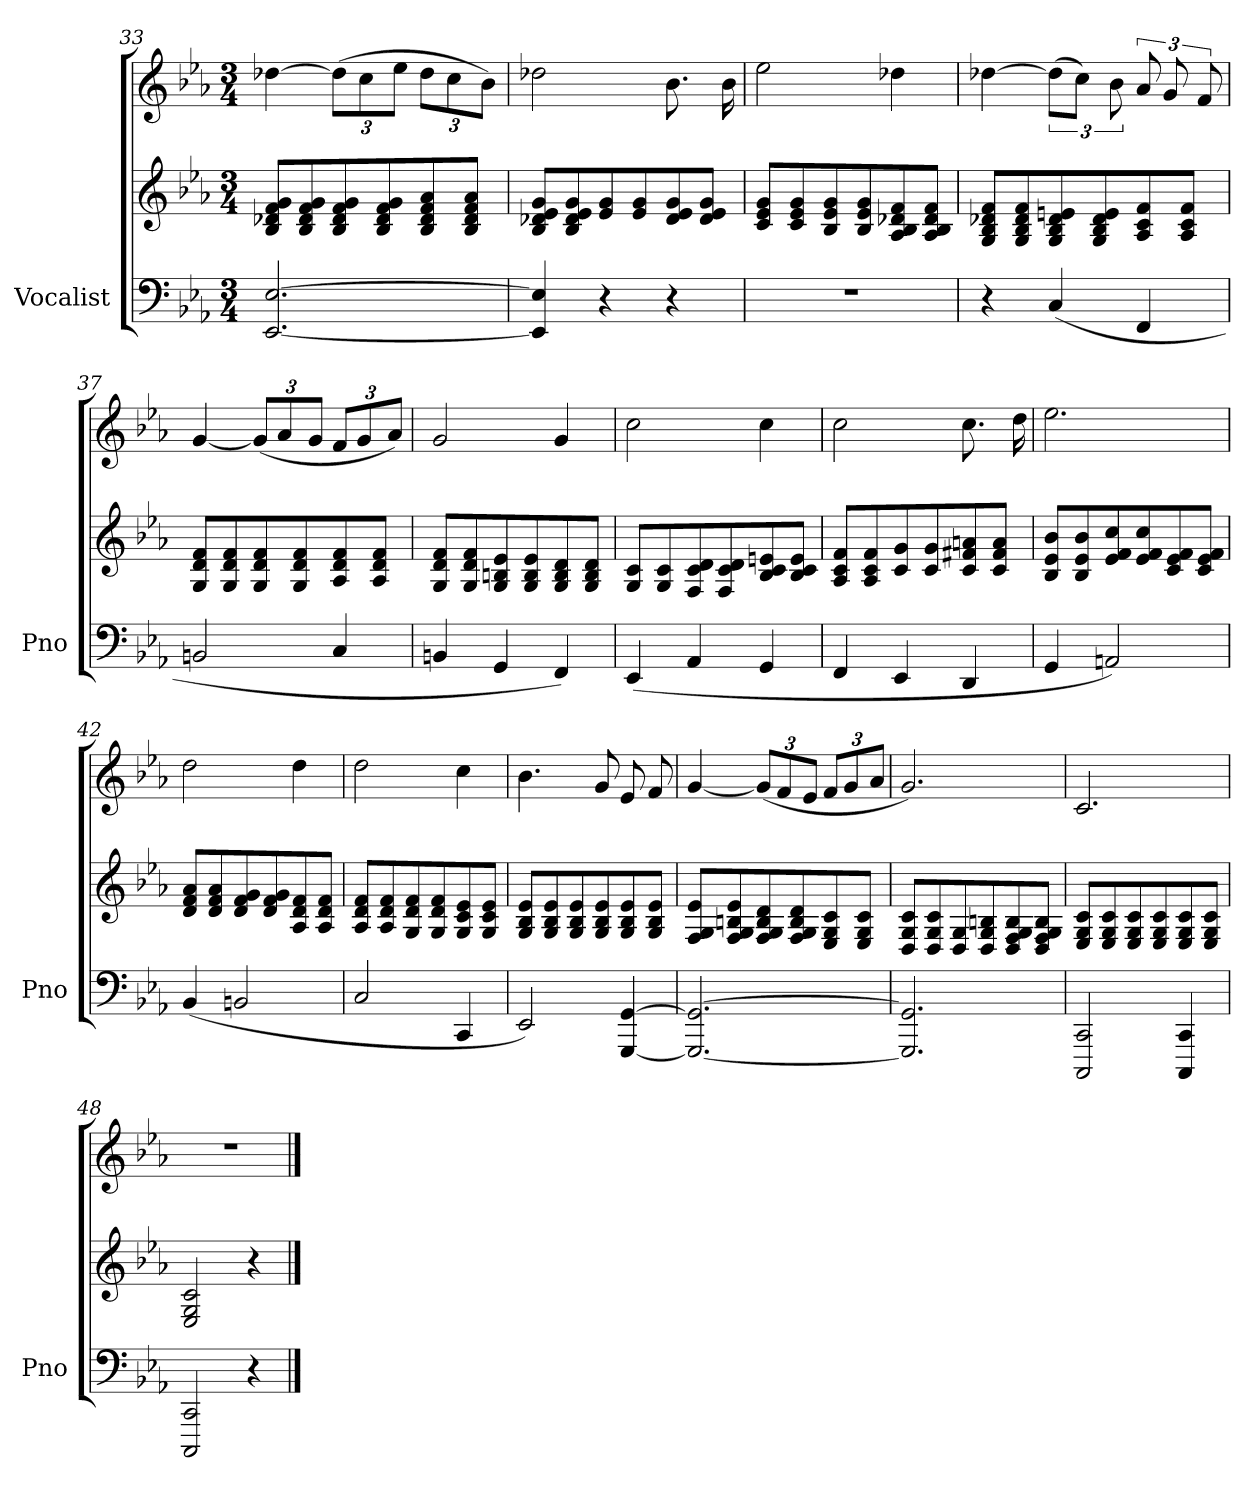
**kern	**kern	**kern
*part1	*part1	*part1
*staff3	*staff2	*staff1
*I"Vocalist	*	*
*I'Pno	*	*
*clefF4	*clefG2	*clefG2
*k[b-e-a-]	*k[b-e-a-]	*k[b-e-a-]
*c:	*c:	*c:
*M3/4	*M3/4	*M3/4
=33	=33	=33
[2.EE-/ [2.E-/	8B-/ 8d-X/ 8f/ 8g/L	[4dd-X\
.	8B-/ 8d-/ 8f/ 8g/	.
.	8B-/ 8d-/ 8f/ 8g/	(12dd-\L]
.	.	12cc\
.	8B-/ 8d-/ 8f/ 8g/	.
.	.	12ee-\J
.	8B-/ 8d-/ 8f/ 8a-/	12dd-\L
.	.	12cc\
.	8B-/ 8d-/ 8f/ 8a-/J	.
.	.	12b-\J)
=34	=34	=34
4EE-]/ 4E-]/	8B-/ 8d-X/ 8e-/ 8g/L	2dd-X\
.	8B-/ 8d-/ 8e-/ 8g/	.
4r	8e-/ 8g/	.
.	8e-/ 8g/	.
4r	8d-/ 8e-/ 8g/	8.b-\
.	8d-/ 8e-/ 8g/J	.
.	.	16b-\
=35	=35	=35
2.r	8c/ 8e-/ 8g/L	2ee-\
.	8c/ 8e-/ 8g/	.
.	8B-/ 8e-/ 8g/	.
.	8B-/ 8e-/ 8g/	.
.	8A-/ 8B-/ 8d-X/ 8f/	4dd-X\
.	8A-/ 8B-/ 8d-/ 8f/J	.
=36	=36	=36
4r	8G/ 8B-/ 8d-X/ 8f/L	[4dd-X\
.	8G/ 8B-/ 8d-/ 8f/	.
(4C/	8G/ 8B-/ 8d-/ 8en/	(12dd-\L]
.	.	12cc\J)
.	8G/ 8B-/ 8d-/ 8e/	.
.	.	12b-\
4FF/	8A-/ 8c/ 8f/	12a-/
.	.	12g/
.	8A-/ 8c/ 8f/J	.
.	.	12f/
=37	=37	=37
2BBn/	8G/ 8d/ 8f/L	[4g/
.	8G/ 8d/ 8f/	.
.	8G/ 8d/ 8f/	(12g/L]
.	.	12a-/
.	8G/ 8d/ 8f/	.
.	.	12g/J
4C/	8A-/ 8d/ 8f/	12f/L
.	.	12g/
.	8A-/ 8d/ 8f/J	.
.	.	12a-/J)
=38	=38	=38
4BBn/	8G/ 8d/ 8f/L	2g/
.	8G/ 8d/ 8f/	.
4GG/	8G/ 8Bn/ 8e-/	.
.	8G/ 8B/ 8e-/	.
4FF/)	8G/ 8B/ 8d/	4g/
.	8G/ 8B/ 8d/J	.
=39	=39	=39
(4EE-/	8G/ 8c/L	2cc\
.	8G/ 8c/	.
4AA-/	8F/ 8c/ 8d/	.
.	8F/ 8c/ 8d/	.
4GG/	8B-/ 8c/ 8en/	4cc\
.	8B-/ 8c/ 8e/J	.
=40	=40	=40
4FF/	8A-/ 8c/ 8f/L	2cc\
.	8A-/ 8c/ 8f/	.
4EE-/	8c/ 8g/	.
.	8c/ 8g/	.
4DD/	8c/ 8f#X/ 8an/	8.cc\
.	8c/ 8f#/ 8a/J	.
.	.	16dd\
=41	=41	=41
4GG/	8B-/ 8e-/ 8b-/L	2.ee-\
.	8B-/ 8e-/ 8b-/	.
2AAn/)	8e-/ 8f/ 8cc/	.
.	8e-/ 8f/ 8cc/	.
.	8c/ 8e-/ 8f/	.
.	8c/ 8e-/ 8f/J	.
=42	=42	=42
(4BB-/	8d/ 8f/ 8a-/L	2dd\
.	8d/ 8f/ 8a-/	.
2BBn/	8d/ 8f/ 8g/	.
.	8d/ 8f/ 8g/	.
.	8A-/ 8d/ 8f/	4dd\
.	8A-/ 8d/ 8f/J	.
=43	=43	=43
2C/	8A-/ 8d/ 8f/L	2dd\
.	8A-/ 8d/ 8f/	.
.	8G/ 8d/ 8f/	.
.	8G/ 8d/ 8f/	.
4CC/	8G/ 8c/ 8e-/	4cc\
.	8G/ 8c/ 8e-/J	.
=44	=44	=44
2EE-/)	8G/ 8B-/ 8e-/L	4.b-\
.	8G/ 8B-/ 8e-/	.
.	8G/ 8B-/ 8e-/	.
.	8G/ 8B-/ 8e-/	8g/
[4GGG/ [4GG/	8G/ 8B-/ 8e-/	8e-/
.	8G/ 8B-/ 8e-/J	8f/
=45	=45	=45
2.GGG_/ 2.GG_/	8F/ 8G/ 8e-/L	[4g/
.	8F/ 8G/ 8Bn/ 8e-/	.
.	8F/ 8G/ 8B/ 8d/	(12g/L]
.	.	12f/
.	8F/ 8G/ 8B/ 8d/	.
.	.	12e-/J
.	8E-/ 8G/ 8c/	12f/L
.	.	12g/
.	8E-/ 8G/ 8c/J	.
.	.	12a-/J
=46	=46	=46
2.GGG]/ 2.GG]/	8D/ 8G/ 8c/L	2.g/)
.	8D/ 8G/ 8c/	.
.	8D/ 8G/	.
.	8D/ 8G/ 8Bn/	.
.	8D/ 8F/ 8G/ 8B/	.
.	8D/ 8F/ 8G/ 8B/J	.
=47	=47	=47
2CCC/ 2CC/	8E-/ 8G/ 8c/L	2.c/
.	8E-/ 8G/ 8c/	.
.	8E-/ 8G/ 8c/	.
.	8E-/ 8G/ 8c/	.
4CCC/ 4CC/	8E-/ 8G/ 8c/	.
.	8E-/ 8G/ 8c/J	.
=48	=48	=48
2CCC/ 2CC/	2E-/ 2G/ 2c/	2.r
4r	4r	.
==	==	==
*-	*-	*-
